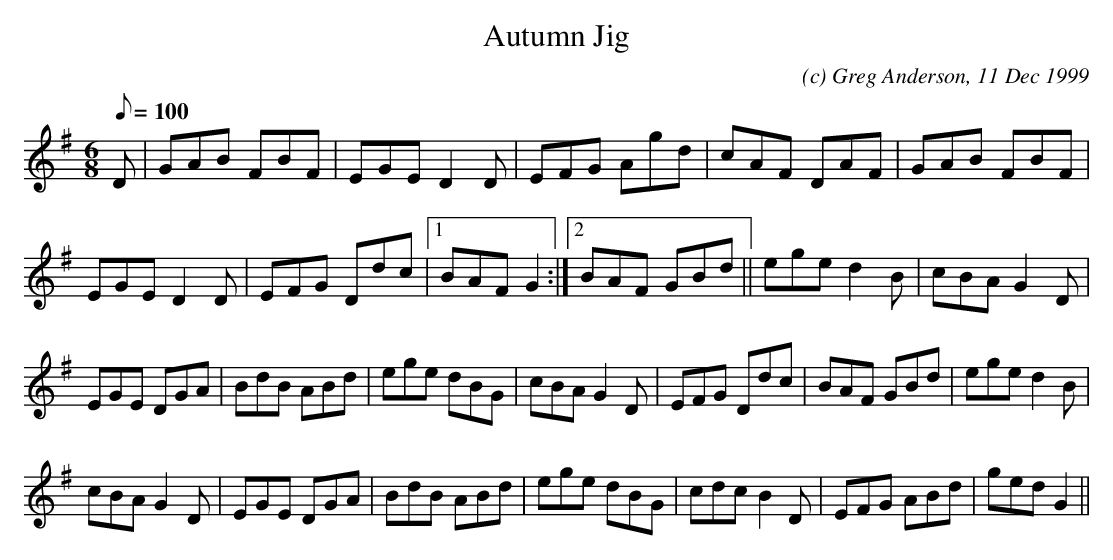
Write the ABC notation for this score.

X:1
T:Autumn Jig
M:6/8
L:1/8
Q:100
C:(c) Greg Anderson, 11 Dec 1999
K:G
D|GAB FBF|EGE D2 D|EFG Agd|cAF DAF|GAB FBF|!
EGE D2 D|EFG Ddc|1BAF G2:|2BAF GBd||ege d2 B|cBA G2 D|!
EGE DGA|BdB ABd|ege dBG|cBA G2 D|EFG Ddc|BAF GBd|ege d2 B|!
cBA G2 D|EGE DGA|BdB ABd|ege dBG|cdc B2 D|EFG ABd|ged G2||
